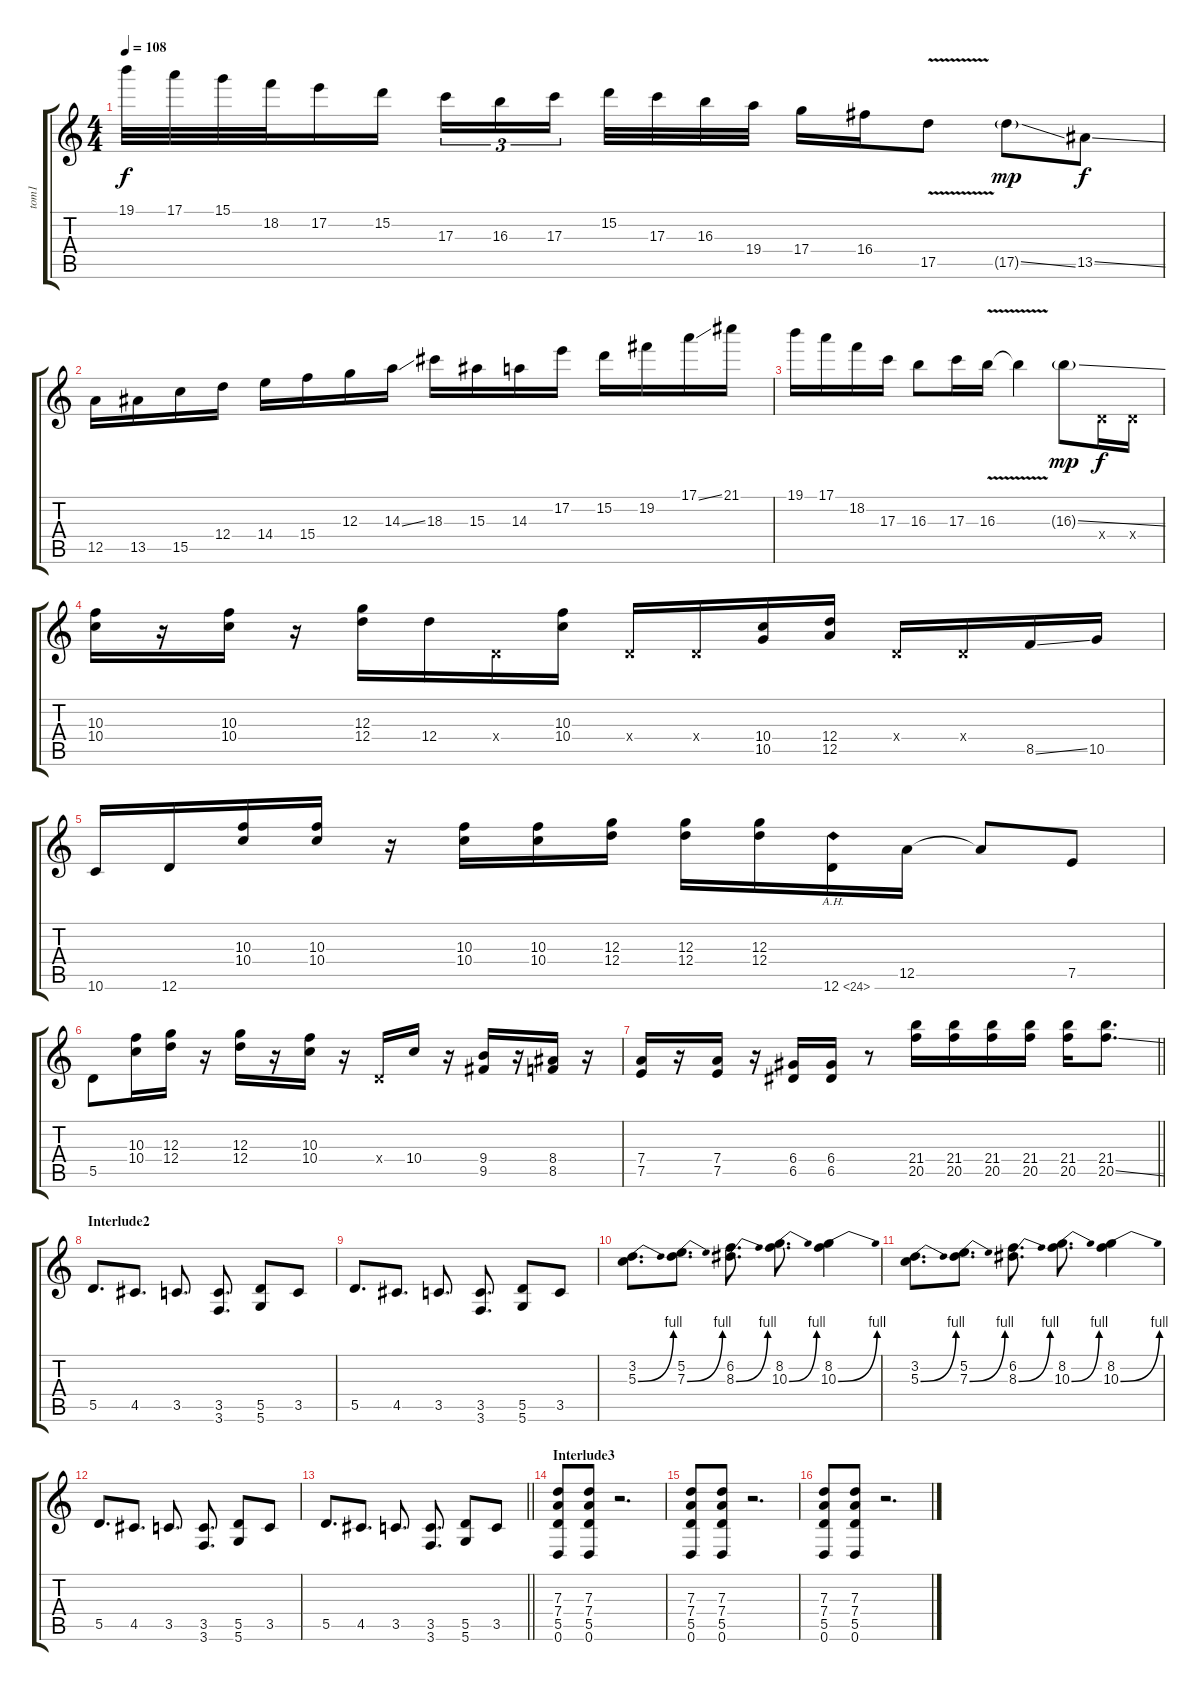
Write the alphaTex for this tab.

\track ("tom1" "tom1") {instrument distortionguitar}
\staff {score tabs}
\tuning (E4 B3 G3 D3 A2 D2) {hide}
\ts (4 4)
\tempo 108
\clef g2
\ks c
19.1.32{dy f} 17.1.32 15.1.32 18.2.32 17.2.16 15.2.16 17.3.16{tu (3 2)} 16.3.16{tu (3 2)} 17.3.16{tu (3 2) beam splitsecondary} 15.2.32 17.3.32 16.3.32 19.4.32 17.4.16 16.4.16 17.5{v}.8 17.5{ss g}.8{dy mp} 13.5{ss}.8{dy f} |
12.5.16 13.5.16 15.5.16 12.4.16 14.4.16 15.4.16 12.3.16 14.3{ss}.16 18.3.16 15.3.16 14.3.16 17.2.16 15.2.16 19.2.16 17.1{ss}.16 21.1.16 |
19.1.16 17.1.16 18.2.16 17.3.16 16.3.8 17.3.16 16.3{v}.16 16.3{t}.4 16.3{ss g}.8{dy mp} 0.4{x}.16{dy f} 0.4{x}.16 |
(10.3 10.4).16 r.16 (10.3 10.4).16 r.16 (12.3 12.4).16 12.4.16 0.4{x}.16 (10.3 10.4).16 0.4{x}.16 0.4{x}.16 (10.4 10.5).16 (12.4 12.5).16 0.4{x}.16 0.4{x}.16 8.5{ss}.16 10.5.16 |
10.6.16 12.6.16 (10.3 10.4).16 (10.3 10.4).16 r.16 (10.3 10.4).16 (10.3 10.4).16 (12.3 12.4).16 (12.3 12.4).16 (12.3 12.4).16 12.6{ah 12}.16 12.5.16 12.5{t}.8 7.5.8 |
5.5.8 (10.3 10.4).16 (12.3 12.4).16 r.16 (12.3 12.4).16 r.16 (10.3 10.4).16 r.16 0.4{x}.16 10.4.16 r.16 (9.4 9.5).16 r.16 (8.4 8.5).16 r.16 |
\barLineRight lightlight
(7.4 7.5).16 r.16 (7.4 7.5).16 r.16 (6.4 6.5).16 (6.4 6.5).16 r.8 (21.4 20.5).16 (21.4 20.5).16 (21.4 20.5).16 (21.4 20.5).16 (21.4 20.5).16 (21.4 20.5{ss}).8{d} |
\section ("" "Interlude2")
5.5.8{d} 4.5.8{d} 3.5.8{d} (3.5 3.6).8{d} (5.5 5.6).8 3.5.8 |
5.5.8{d} 4.5.8{d} 3.5.8{d} (3.5 3.6).8{d} (5.5 5.6).8 3.5.8 |
(3.2 5.3{be (bend 0 0 60 4)}).8{d} (5.2 7.3{be (bend 0 0 60 4)}).8{d} (6.2 8.3{be (bend 0 0 60 4)}).8{d} (8.2 10.3{be (bend 0 0 60 4)}).8{d} (8.2 10.3{be (bend 0 0 60 4)}).4 |
(3.2 5.3{be (bend 0 0 60 4)}).8{d} (5.2 7.3{be (bend 0 0 60 4)}).8{d} (6.2 8.3{be (bend 0 0 60 4)}).8{d} (8.2 10.3{be (bend 0 0 60 4)}).8{d} (8.2 10.3{be (bend 0 0 60 4)}).4 |
5.5.8{d} 4.5.8{d} 3.5.8{d} (3.5 3.6).8{d} (5.5 5.6).8 3.5.8 |
\barLineRight lightlight
5.5.8{d} 4.5.8{d} 3.5.8{d} (3.5 3.6).8{d} (5.5 5.6).8 3.5.8 |
\section ("" "Interlude3")
(7.3 7.4 5.5 0.6).8 (7.3 7.4 5.5 0.6).8 r.2{d} |
(7.3 7.4 5.5 0.6).8 (7.3 7.4 5.5 0.6).8 r.2{d} |
(7.3 7.4 5.5 0.6).8 (7.3 7.4 5.5 0.6).8 r.2{d}
